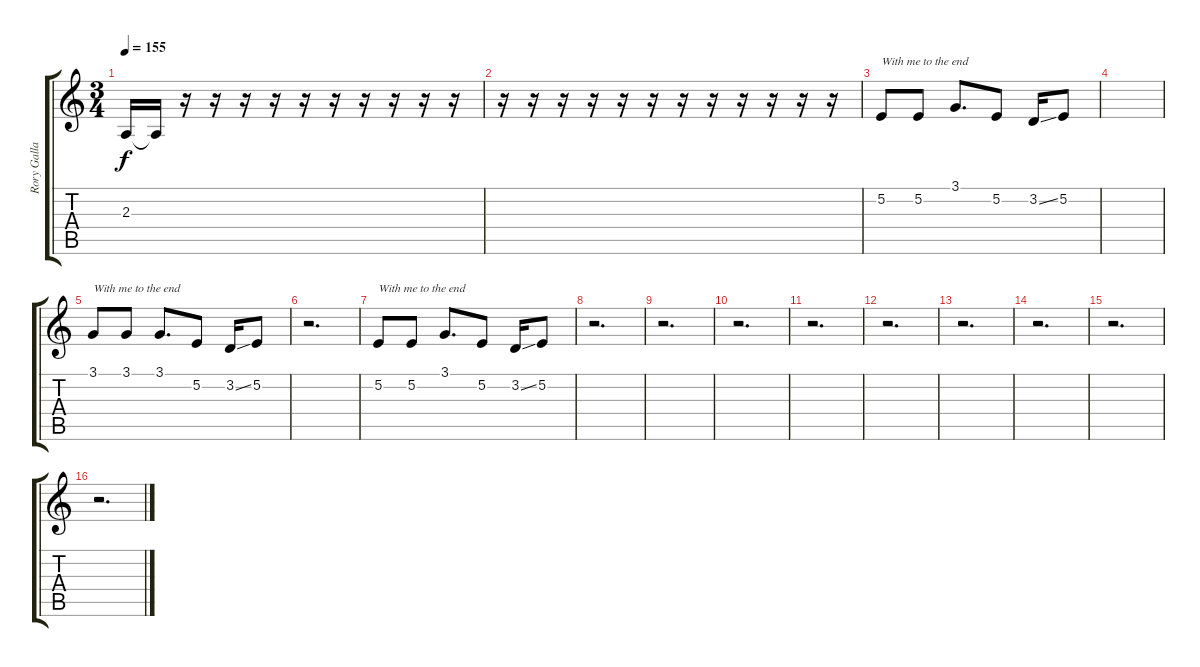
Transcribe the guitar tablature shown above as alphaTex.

\track ("Rory Gallagher Vocals" "Rory Galla") {instrument sopranosax}
\staff {score tabs}
\tuning (E4 B3 G3 D3 A2 E2) {hide}
\ts (3 4)
\tempo 155
\clef g2
\ks c
2.3.16{dy f} 2.3{t}.16 r.16 r.16 r.16 r.16 r.16 r.16 r.16 r.16 r.16 r.16 |
r.16 r.16 r.16 r.16 r.16 r.16 r.16 r.16 r.16 r.16 r.16 r.16 |
5.2.8{txt "With me to the end"} 5.2.8 3.1.8{d} 5.2.8 3.2{ss}.16 5.2.8 |
|
3.1.8{txt "With me to the end"} 3.1.8 3.1.8{d} 5.2.8 3.2{ss}.16 5.2.8 |
r.2{d} |
5.2.8{txt "With me to the end"} 5.2.8 3.1.8{d} 5.2.8 3.2{ss}.16 5.2.8 |
r.2{d} |
r.2{d} |
r.2{d} |
r.2{d} |
r.2{d} |
r.2{d} |
r.2{d} |
r.2{d} |
r.2{d}
